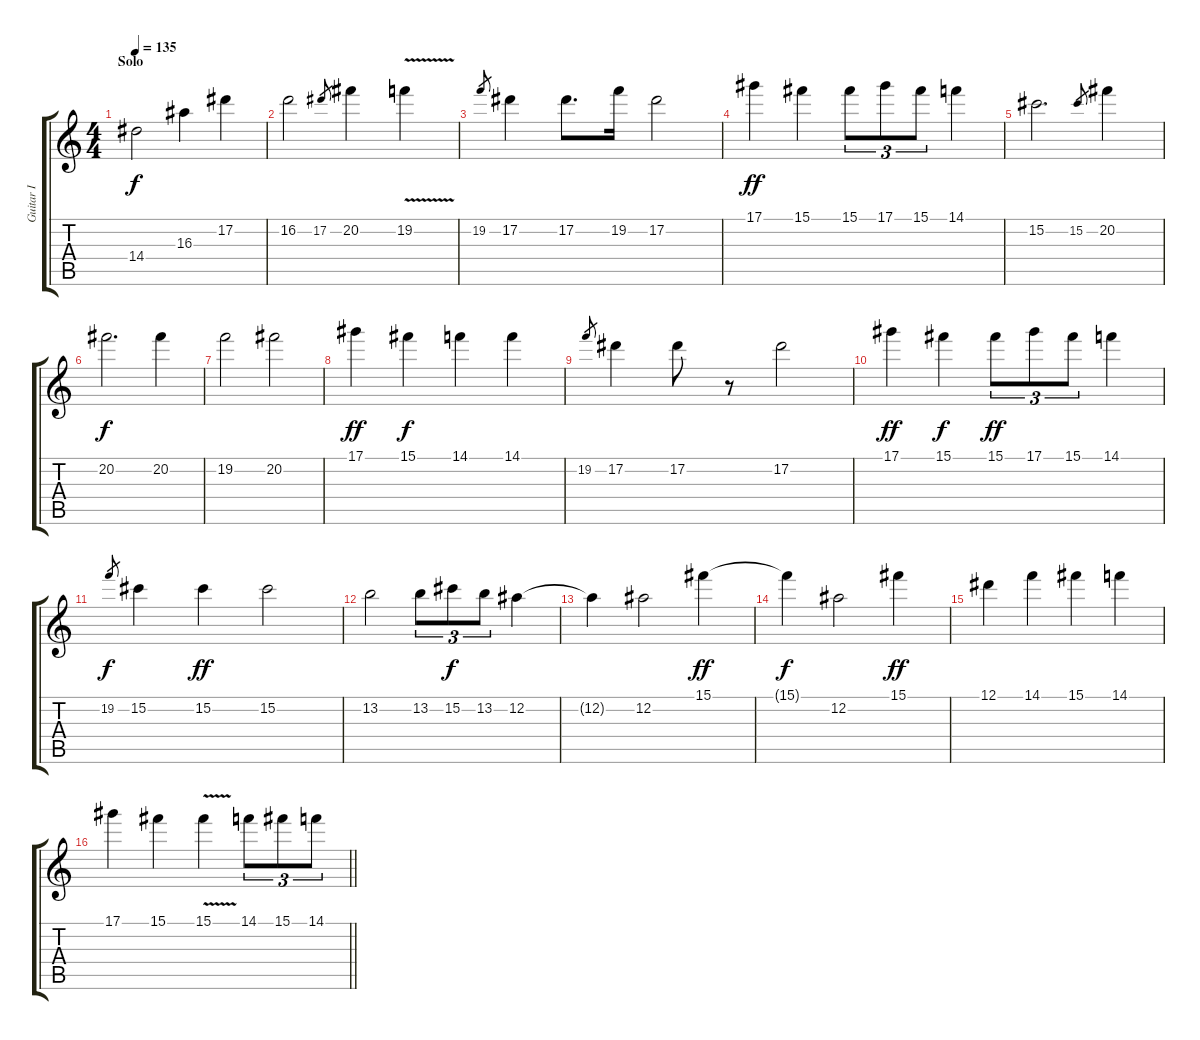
\track ("Guitar I" "Guitar I") {instrument distortionguitar}
\staff {score tabs}
\tuning (Eb4 Bb3 Gb3 Db3 Ab2 Eb2) {hide}
\ts (4 4)
\section ("" "Solo")
\tempo 135
\clef g2
\ks c
14.4.2{dy f} 16.3.4 17.2.4 |
16.2.2 17.2.8{gr} 20.2.4 19.2{v}.4 |
19.2.8{gr} 17.2.4 17.2.8{d} 19.2.16 17.2.2 |
17.1.4{dy ff} 15.1.4 15.1.8{tu (3 2)} 17.1.8{tu (3 2)} 15.1.8{tu (3 2)} 14.1.4 |
15.2.2{d} 15.2.8{gr} 20.2.4 |
20.2.2{d dy f} 20.2.4 |
19.2.2 20.2.2 |
17.1.4{dy ff} 15.1.4{dy f} 14.1.4 14.1.4 |
19.2.8{gr} 17.2.4 17.2.8 r.8 17.2.2 |
17.1.4{dy ff} 15.1.4{dy f} 15.1.8{tu (3 2) dy ff} 17.1.8{tu (3 2)} 15.1.8{tu (3 2)} 14.1.4 |
19.2.8{gr dy f} 15.2.4 15.2.4{dy ff} 15.2.2 |
13.2.2 13.2.8{tu (3 2)} 15.2.8{tu (3 2) dy f} 13.2.8{tu (3 2)} 12.2.4 |
12.2{t}.4 12.2.2 15.1.4{dy ff} |
15.1{t}.4{dy f} 12.2.2 15.1.4{dy ff} |
12.1.4 14.1.4 15.1.4 14.1.4 |
\barLineRight lightlight
17.1.4 15.1.4 15.1{v}.4 14.1.8{tu (3 2)} 15.1.8{tu (3 2)} 14.1.8{tu (3 2)}
